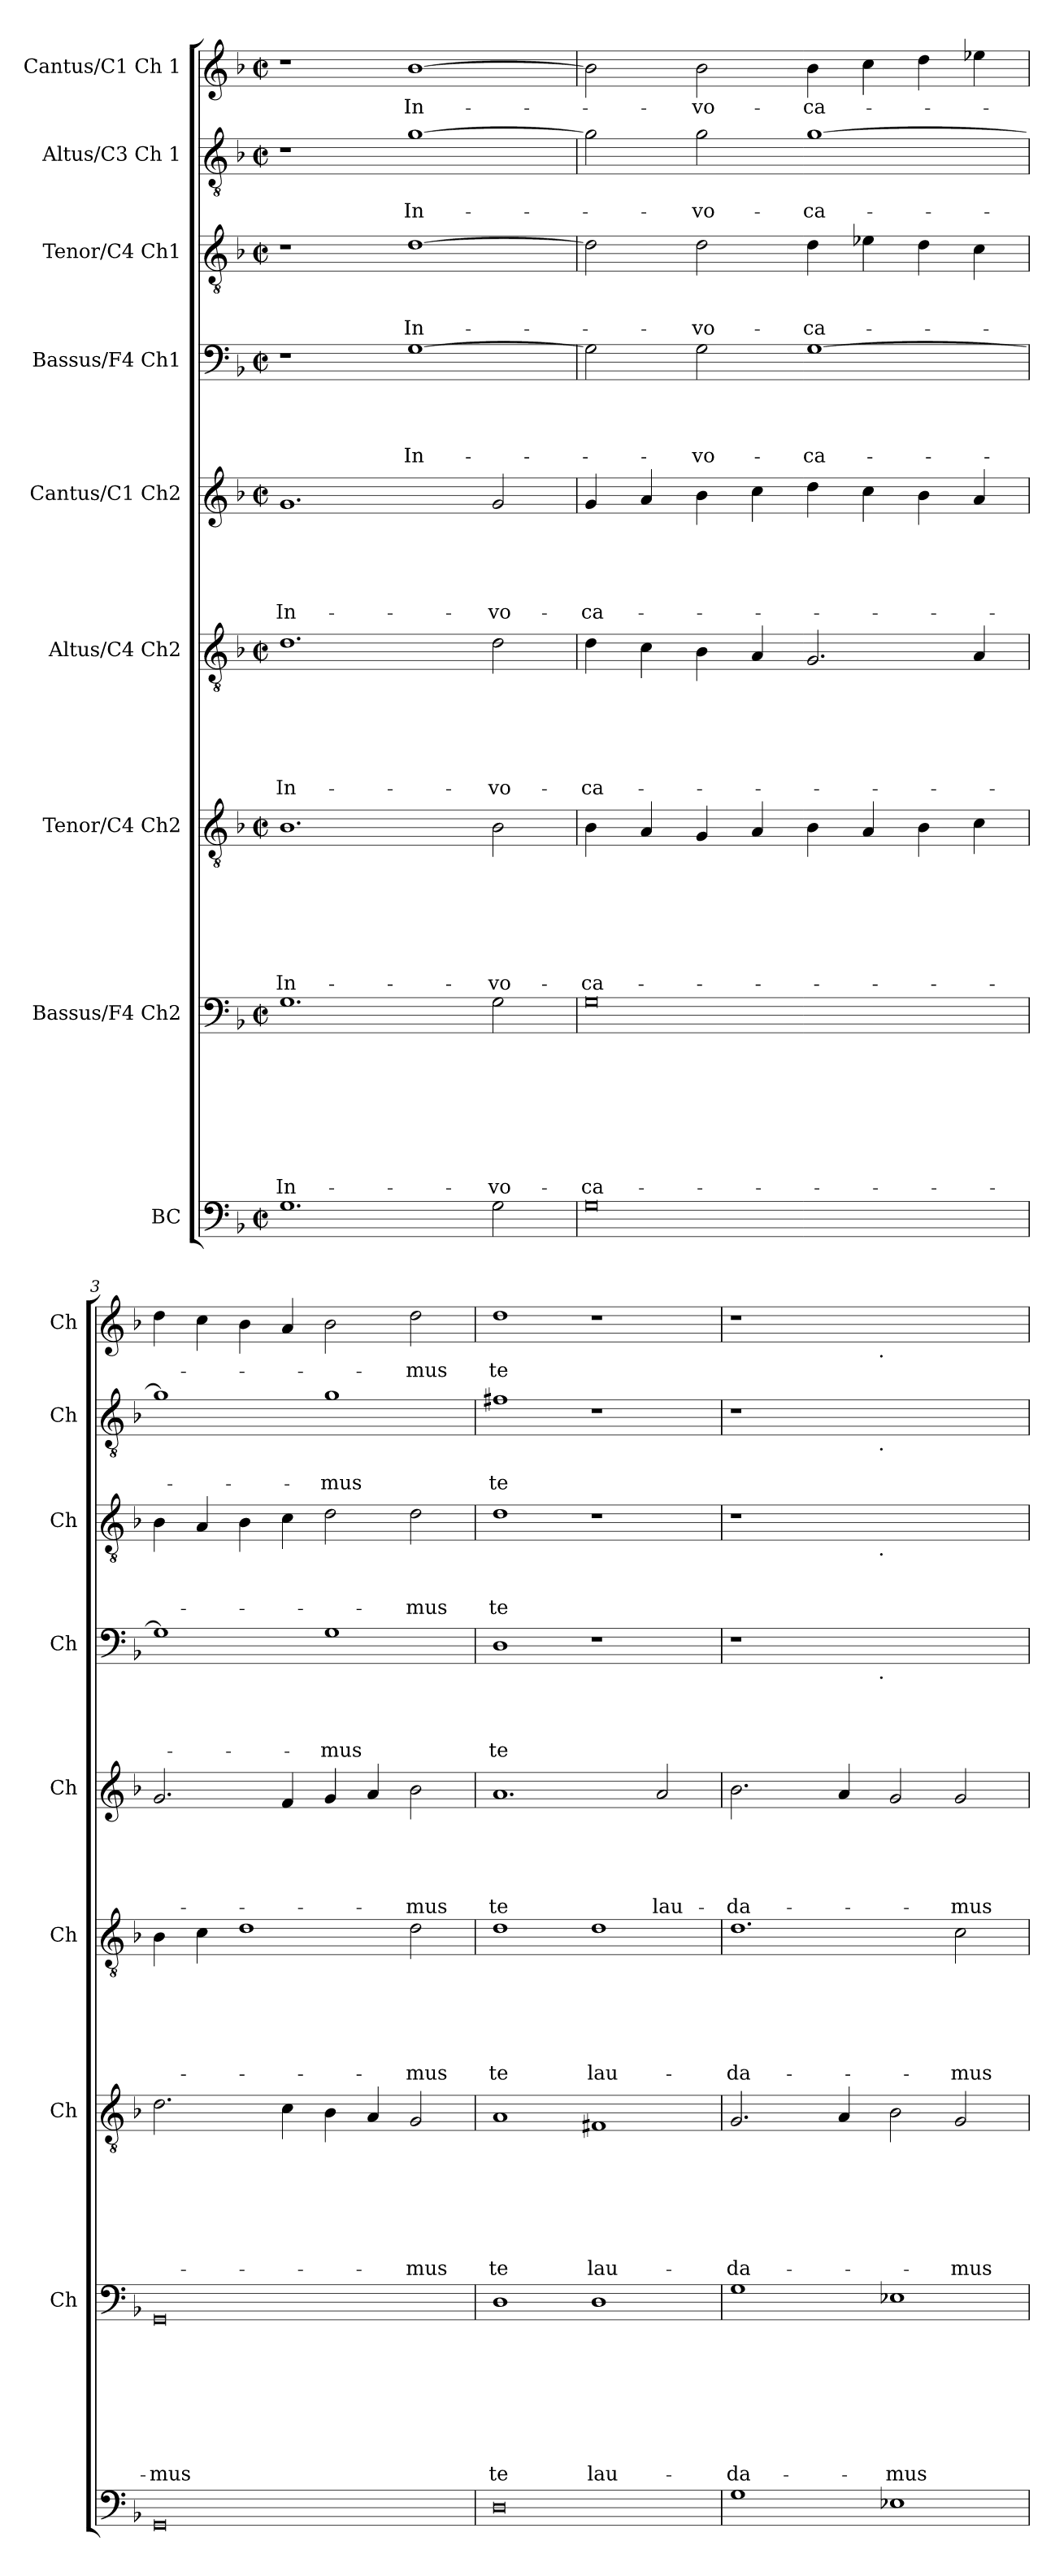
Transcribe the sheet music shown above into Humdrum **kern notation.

**kern	**kern	**text	**text	**text	**text	**text	**text	**text	**text	**kern	**text	**text	**text	**text	**text	**text	**text	**kern	**text	**text	**text	**text	**text	**text	**kern	**text	**text	**text	**text	**text	**kern	**text	**text	**text	**text	**kern	**text	**text	**text	**kern	**text	**text	**kern	**text
*part9	*part8	*part8	*part8	*part8	*part8	*part8	*part8	*part8	*part8	*part7	*part7	*part7	*part7	*part7	*part7	*part7	*part7	*part6	*part6	*part6	*part6	*part6	*part6	*part6	*part5	*part5	*part5	*part5	*part5	*part5	*part4	*part4	*part4	*part4	*part4	*part3	*part3	*part3	*part3	*part2	*part2	*part2	*part1	*part1
*staff9	*staff8	*staff8	*staff8	*staff8	*staff8	*staff8	*staff8	*staff8	*staff8	*staff7	*staff7	*staff7	*staff7	*staff7	*staff7	*staff7	*staff7	*staff6	*staff6	*staff6	*staff6	*staff6	*staff6	*staff6	*staff5	*staff5	*staff5	*staff5	*staff5	*staff5	*staff4	*staff4	*staff4	*staff4	*staff4	*staff3	*staff3	*staff3	*staff3	*staff2	*staff2	*staff2	*staff1	*staff1
*I"BC	*I"Bassus/F4 Ch2	*	*	*	*	*	*	*	*	*I"Tenor/C4 Ch2	*	*	*	*	*	*	*	*I"Altus/C4 Ch2	*	*	*	*	*	*	*I"Cantus/C1 Ch2	*	*	*	*	*	*I"Bassus/F4 Ch1	*	*	*	*	*I"Tenor/C4 Ch1	*	*	*	*I"Altus/C3 Ch 1	*	*	*I"Cantus/C1 Ch 1	*
*	*I'Ch	*	*	*	*	*	*	*	*	*I'Ch	*	*	*	*	*	*	*	*I'Ch	*	*	*	*	*	*	*I'Ch	*	*	*	*	*	*I'Ch	*	*	*	*	*I'Ch	*	*	*	*I'Ch	*	*	*I'Ch	*
*clefF4	*clefF4	*	*	*	*	*	*	*	*	*clefGv2	*	*	*	*	*	*	*	*clefGv2	*	*	*	*	*	*	*clefG2	*	*	*	*	*	*clefF4	*	*	*	*	*clefGv2	*	*	*	*clefGv2	*	*	*clefG2	*
*k[b-]	*k[b-]	*	*	*	*	*	*	*	*	*k[b-]	*	*	*	*	*	*	*	*k[b-]	*	*	*	*	*	*	*k[b-]	*	*	*	*	*	*k[b-]	*	*	*	*	*k[b-]	*	*	*	*k[b-]	*	*	*k[b-]	*
*F:	*F:	*	*	*	*	*	*	*	*	*F:	*	*	*	*	*	*	*	*F:	*	*	*	*	*	*	*F:	*	*	*	*	*	*F:	*	*	*	*	*F:	*	*	*	*F:	*	*	*F:	*
*M2/2	*M2/2	*	*	*	*	*	*	*	*	*M2/2	*	*	*	*	*	*	*	*M2/2	*	*	*	*	*	*	*M2/2	*	*	*	*	*	*M2/2	*	*	*	*	*M2/2	*	*	*	*M2/2	*	*	*M2/2	*
*met(c|)	*met(c|)	*	*	*	*	*	*	*	*	*met(c|)	*	*	*	*	*	*	*	*met(c|)	*	*	*	*	*	*	*met(c|)	*	*	*	*	*	*met(c|)	*	*	*	*	*met(c|)	*	*	*	*met(c|)	*	*	*met(c|)	*
=1	=1	=1	=1	=1	=1	=1	=1	=1	=1	=1	=1	=1	=1	=1	=1	=1	=1	=1	=1	=1	=1	=1	=1	=1	=1	=1	=1	=1	=1	=1	=1	=1	=1	=1	=1	=1	=1	=1	=1	=1	=1	=1	=1	=1
!	!	!	!	!	!	!	!	!	!LO:LY:b	!	!	!	!	!	!	!	!LO:LY:b	!	!	!	!	!	!	!LO:LY:b	!	!	!	!	!	!LO:LY:b	!	!	!	!	!	!	!	!	!	!	!	!	!	!
1.G	1.G	.	.	.	.	.	.	.	In-	1.B-	.	.	.	.	.	.	In-	1.d	.	.	.	.	.	In-	1.g	.	.	.	.	In-	1r	.	.	.	.	1r	.	.	.	1r	.	.	1r	.
!	!	!	!	!	!	!	!	!	!	!	!	!	!	!	!	!	!	!	!	!	!	!	!	!	!	!	!	!	!	!	!	!	!	!	!LO:LY:b	!	!	!	!LO:LY:b	!	!	!LO:LY:b	!	!LO:LY:b
.	.	.	.	.	.	.	.	.	.	.	.	.	.	.	.	.	.	.	.	.	.	.	.	.	.	.	.	.	.	.	[>1G	.	.	.	In-	[>1d	.	.	In-	[>1g	.	In-	[>1b-	In-
!	!	!	!	!	!	!	!	!	!LO:LY:b	!	!	!	!	!	!	!	!LO:LY:b	!	!	!	!	!	!	!LO:LY:b	!	!	!	!	!	!LO:LY:b	!	!	!	!	!	!	!	!	!	!	!	!	!	!
2G\	2G\	.	.	.	.	.	.	.	-vo-	2B-\	.	.	.	.	.	.	-vo-	2d\	.	.	.	.	.	-vo-	2g/	.	.	.	.	-vo-	.	.	.	.	.	.	.	.	.	.	.	.	.	.
=2	=2	=2	=2	=2	=2	=2	=2	=2	=2	=2	=2	=2	=2	=2	=2	=2	=2	=2	=2	=2	=2	=2	=2	=2	=2	=2	=2	=2	=2	=2	=2	=2	=2	=2	=2	=2	=2	=2	=2	=2	=2	=2	=2	=2
!	!	!	!	!	!	!	!	!	!LO:LY:b	!	!	!	!	!	!	!	!LO:LY:b	!	!	!	!	!	!	!LO:LY:b	!	!	!	!	!	!LO:LY:b	!	!	!	!	!	!	!	!	!	!	!	!	!	!
0G	0G	.	.	.	.	.	.	.	-ca-	4B-\	.	.	.	.	.	.	-ca-	4d\	.	.	.	.	.	-ca-	4g/	.	.	.	.	-ca-	2G\]	.	.	.	.	2d\]	.	.	.	2g\]	.	.	2b-\]	.
.	.	.	.	.	.	.	.	.	.	4A/	.	.	.	.	.	.	.	4c\	.	.	.	.	.	.	4a/	.	.	.	.	.	.	.	.	.	.	.	.	.	.	.	.	.	.	.
!	!	!	!	!	!	!	!	!	!	!	!	!	!	!	!	!	!	!	!	!	!	!	!	!	!	!	!	!	!	!	!	!	!	!	!LO:LY:b	!	!	!	!LO:LY:b	!	!	!LO:LY:b	!	!LO:LY:b
.	.	.	.	.	.	.	.	.	.	4G/	.	.	.	.	.	.	.	4B-\	.	.	.	.	.	.	4b-\	.	.	.	.	.	2G\	.	.	.	-vo-	2d\	.	.	-vo-	2g\	.	-vo-	2b-\	-vo-
.	.	.	.	.	.	.	.	.	.	4A/	.	.	.	.	.	.	.	4A/	.	.	.	.	.	.	4cc\	.	.	.	.	.	.	.	.	.	.	.	.	.	.	.	.	.	.	.
!	!	!	!	!	!	!	!	!	!	!	!	!	!	!	!	!	!	!	!	!	!	!	!	!	!	!	!	!	!	!	!	!	!	!	!LO:LY:b	!	!	!	!LO:LY:b	!	!	!LO:LY:b	!	!LO:LY:b
.	.	.	.	.	.	.	.	.	.	4B-\	.	.	.	.	.	.	.	2.G/	.	.	.	.	.	.	4dd\	.	.	.	.	.	[>1G	.	.	.	-ca-	4d\	.	.	-ca-	[>1g	.	-ca-	4b-\	-ca-
.	.	.	.	.	.	.	.	.	.	4A/	.	.	.	.	.	.	.	.	.	.	.	.	.	.	4cc\	.	.	.	.	.	.	.	.	.	.	4e-X\	.	.	.	.	.	.	4cc\	.
.	.	.	.	.	.	.	.	.	.	4B-\	.	.	.	.	.	.	.	.	.	.	.	.	.	.	4b-\	.	.	.	.	.	.	.	.	.	.	4d\	.	.	.	.	.	.	4dd\	.
.	.	.	.	.	.	.	.	.	.	4c\	.	.	.	.	.	.	.	4A/	.	.	.	.	.	.	4a/	.	.	.	.	.	.	.	.	.	.	4c\	.	.	.	.	.	.	4ee-X\	.
=3	=3	=3	=3	=3	=3	=3	=3	=3	=3	=3	=3	=3	=3	=3	=3	=3	=3	=3	=3	=3	=3	=3	=3	=3	=3	=3	=3	=3	=3	=3	=3	=3	=3	=3	=3	=3	=3	=3	=3	=3	=3	=3	=3	=3
!	!	!	!	!	!	!	!	!	!LO:LY:b	!	!	!	!	!	!	!	!	!	!	!	!	!	!	!	!	!	!	!	!	!	!	!	!	!	!	!	!	!	!	!	!	!	!	!
0GG	0GG	.	.	.	.	.	.	.	-mus	2.d\	.	.	.	.	.	.	.	4B-\	.	.	.	.	.	.	2.g/	.	.	.	.	.	1G]	.	.	.	.	4B-\	.	.	.	1g]	.	.	4dd\	.
.	.	.	.	.	.	.	.	.	.	.	.	.	.	.	.	.	.	4c\	.	.	.	.	.	.	.	.	.	.	.	.	.	.	.	.	.	4A/	.	.	.	.	.	.	4cc\	.
.	.	.	.	.	.	.	.	.	.	.	.	.	.	.	.	.	.	1d	.	.	.	.	.	.	.	.	.	.	.	.	.	.	.	.	.	4B-\	.	.	.	.	.	.	4b-\	.
.	.	.	.	.	.	.	.	.	.	4c\	.	.	.	.	.	.	.	.	.	.	.	.	.	.	4f/	.	.	.	.	.	.	.	.	.	.	4c\	.	.	.	.	.	.	4a/	.
!	!	!	!	!	!	!	!	!	!	!	!	!	!	!	!	!	!	!	!	!	!	!	!	!	!	!	!	!	!	!	!	!	!	!	!LO:LY:b	!	!	!	!	!	!	!LO:LY:b	!	!
.	.	.	.	.	.	.	.	.	.	4B-\	.	.	.	.	.	.	.	.	.	.	.	.	.	.	4g/	.	.	.	.	.	1G	.	.	.	-mus	2d\	.	.	.	1g	.	-mus	2b-\	.
.	.	.	.	.	.	.	.	.	.	4A/	.	.	.	.	.	.	.	.	.	.	.	.	.	.	4a/	.	.	.	.	.	.	.	.	.	.	.	.	.	.	.	.	.	.	.
!	!	!	!	!	!	!	!	!	!	!	!	!	!	!	!	!	!LO:LY:b	!	!	!	!	!	!	!LO:LY:b	!	!	!	!	!	!LO:LY:b	!	!	!	!	!	!	!	!	!LO:LY:b	!	!	!	!	!LO:LY:b
.	.	.	.	.	.	.	.	.	.	2G/	.	.	.	.	.	.	-mus	2d\	.	.	.	.	.	-mus	2b-\	.	.	.	.	-mus	.	.	.	.	.	2d\	.	.	-mus	.	.	.	2dd\	-mus
=4	=4	=4	=4	=4	=4	=4	=4	=4	=4	=4	=4	=4	=4	=4	=4	=4	=4	=4	=4	=4	=4	=4	=4	=4	=4	=4	=4	=4	=4	=4	=4	=4	=4	=4	=4	=4	=4	=4	=4	=4	=4	=4	=4	=4
!	!	!	!	!	!	!	!	!	!LO:LY:b	!	!	!	!	!	!	!	!LO:LY:b	!	!	!	!	!	!	!LO:LY:b	!	!	!	!	!	!LO:LY:b	!	!	!	!	!LO:LY:b	!	!	!	!LO:LY:b	!	!	!LO:LY:b	!	!LO:LY:b
0D	1D	.	.	.	.	.	.	.	te	1A	.	.	.	.	.	.	te	1d	.	.	.	.	.	te	1.a	.	.	.	.	te	1D	.	.	.	te	1d	.	.	te	1f#X	.	te	1dd	te
!	!	!	!	!	!	!	!	!	!LO:LY:b	!	!	!	!	!	!	!	!LO:LY:b	!	!	!	!	!	!	!LO:LY:b	!	!	!	!	!	!	!	!	!	!	!	!	!	!	!	!	!	!	!	!
.	1D	.	.	.	.	.	.	.	lau-	1F#X	.	.	.	.	.	.	lau-	1d	.	.	.	.	.	lau-	.	.	.	.	.	.	1r	.	.	.	.	1r	.	.	.	1r	.	.	1r	.
!	!	!	!	!	!	!	!	!	!	!	!	!	!	!	!	!	!	!	!	!	!	!	!	!	!	!	!	!	!	!LO:LY:b	!	!	!	!	!	!	!	!	!	!	!	!	!	!
.	.	.	.	.	.	.	.	.	.	.	.	.	.	.	.	.	.	.	.	.	.	.	.	.	2a/	.	.	.	.	lau-	.	.	.	.	.	.	.	.	.	.	.	.	.	.
=5	=5	=5	=5	=5	=5	=5	=5	=5	=5	=5	=5	=5	=5	=5	=5	=5	=5	=5	=5	=5	=5	=5	=5	=5	=5	=5	=5	=5	=5	=5	=5	=5	=5	=5	=5	=5	=5	=5	=5	=5	=5	=5	=5	=5
!	!	!	!	!	!	!	!	!	!LO:LY:b	!	!	!	!	!	!	!	!LO:LY:b	!	!	!	!	!	!	!LO:LY:b	!	!	!	!	!	!LO:LY:b	!	!	!	!	!	!	!	!	!	!	!	!	!	!
*	*	*	*	*	*	*	*	*	*	*	*	*	*	*	*	*	*	*	*	*	*	*	*	*	*	*	*	*	*	*	*^	*	*	*	*	*^	*	*	*	*^	*	*	*^	*
1G	1G	.	.	.	.	.	.	.	-da-	2.G/	.	.	.	.	.	.	-da-	1.d	.	.	.	.	.	-da-	2.b-\	.	.	.	.	-da-	1r	2ryy	.	.	.	.	1r	2ryy	.	.	.	1r	2ryy	.	.	1r	2ryy	.
.	.	.	.	.	.	.	.	.	.	.	.	.	.	.	.	.	.	.	.	.	.	.	.	.	.	.	.	.	.	.	.	4...ryy	.	.	.	.	.	4...ryy	.	.	.	.	4...ryy	.	.	.	4...ryy	.
.	.	.	.	.	.	.	.	.	.	4A/	.	.	.	.	.	.	.	.	.	.	.	.	.	.	4a/	.	.	.	.	.	.	.	.	.	.	.	.	.	.	.	.	.	.	.	.	.	.	.
!	!	!	!	!	!	!	!	!	!	!	!	!	!	!	!	!	!	!	!	!	!	!	!	!	!	!	!	!	!	!	!	!	!	!	!	!	!	!	!	!	!	!	!	!	!	!	!LO:TX:b:t=.	!
!	!	!	!	!	!	!	!	!	!	!	!	!	!	!	!	!	!	!	!	!	!	!	!	!	!	!	!	!	!	!	!	!	!	!	!	!	!	!	!	!	!	!	!LO:TX:b:t=.	!	!	!	!	!
!	!	!	!	!	!	!	!	!	!	!	!	!	!	!	!	!	!	!	!	!	!	!	!	!	!	!	!	!	!	!	!	!	!	!	!	!	!	!LO:TX:b:t=.	!	!	!	!	!	!	!	!	!	!
!	!	!	!	!	!	!	!	!	!	!	!	!	!	!	!	!	!	!	!	!	!	!	!	!	!	!	!	!	!	!	!	!LO:TX:b:t=.	!	!	!	!	!	!	!	!	!	!	!	!	!	!	!	!
.	.	.	.	.	.	.	.	.	.	.	.	.	.	.	.	.	.	.	.	.	.	.	.	.	.	.	.	.	.	.	.	1ryy	.	.	.	.	.	1ryy	.	.	.	.	1ryy	.	.	.	1ryy	.
!	!	!	!	!	!	!	!	!	!LO:LY:b	!	!	!	!	!	!	!	!	!	!	!	!	!	!	!	!	!	!	!	!	!	!	!	!	!	!	!	!	!	!	!	!	!	!	!	!	!	!	!
1E-X	1E-X	.	.	.	.	.	.	.	-mus	2B-\	.	.	.	.	.	.	.	.	.	.	.	.	.	.	2g/	.	.	.	.	.	1ryy	.	.	.	.	.	1ryy	.	.	.	.	1ryy	.	.	.	1ryy	.	.
!	!	!	!	!	!	!	!	!	!	!	!	!	!	!	!	!	!LO:LY:b	!	!	!	!	!	!	!LO:LY:b	!	!	!	!	!	!LO:LY:b	!	!	!	!	!	!	!	!	!	!	!	!	!	!	!	!	!	!
.	.	.	.	.	.	.	.	.	.	2G/	.	.	.	.	.	.	-mus	2c\	.	.	.	.	.	-mus	2g/	.	.	.	.	-mus	.	.	.	.	.	.	.	.	.	.	.	.	.	.	.	.	.	.
.	.	.	.	.	.	.	.	.	.	.	.	.	.	.	.	.	.	.	.	.	.	.	.	.	.	.	.	.	.	.	.	32ryy	.	.	.	.	.	32ryy	.	.	.	.	32ryy	.	.	.	32ryy	.
*	*	*	*	*	*	*	*	*	*	*	*	*	*	*	*	*	*	*	*	*	*	*	*	*	*	*	*	*	*	*	*v	*v	*	*	*	*	*	*	*	*	*	*v	*v	*	*	*v	*v	*
*	*	*	*	*	*	*	*	*	*	*	*	*	*	*	*	*	*	*	*	*	*	*	*	*	*	*	*	*	*	*	*	*	*	*	*	*v	*v	*	*	*	*	*	*	*	*
=	=	=	=	=	=	=	=	=	=	=	=	=	=	=	=	=	=	=	=	=	=	=	=	=	=	=	=	=	=	=	=	=	=	=	=	=	=	=	=	=	=	=	=	=
*-	*-	*-	*-	*-	*-	*-	*-	*-	*-	*-	*-	*-	*-	*-	*-	*-	*-	*-	*-	*-	*-	*-	*-	*-	*-	*-	*-	*-	*-	*-	*-	*-	*-	*-	*-	*-	*-	*-	*-	*-	*-	*-	*-	*-
